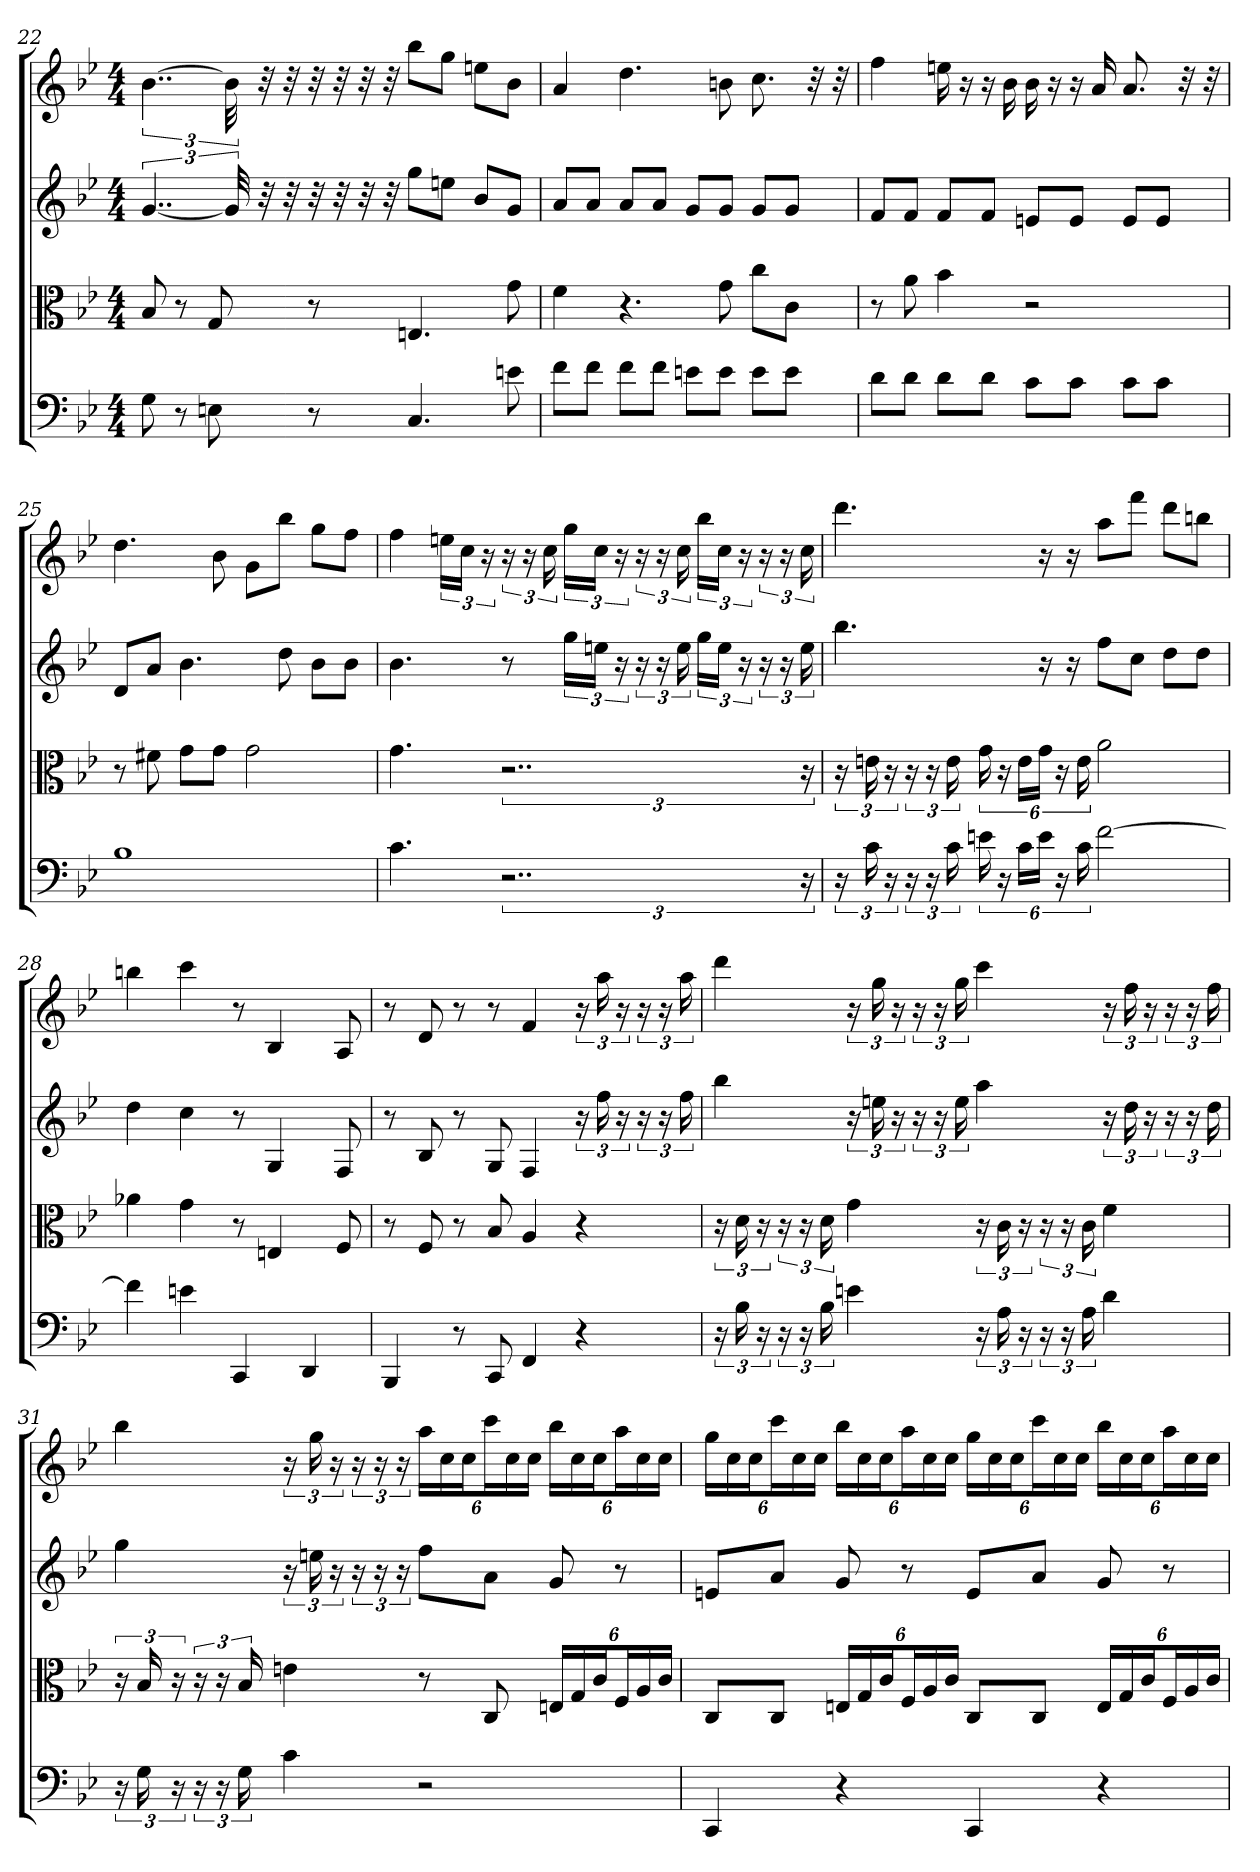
**kern	**kern	**kern	**kern
*part4	*part3	*part2	*part1
*staff4	*staff3	*staff2	*staff1
*clefF4	*clefC3	*clefG2	*clefG2
*k[b-e-]	*k[b-e-]	*k[b-e-]	*k[b-e-]
*B-:	*B-:	*B-:	*B-:
*M4/4	*M4/4	*M4/4	*M4/4
=22	=22	=22	=22
8G	8B-	[6..g	[6..b-
8r	8r	.	.
8En	8G	.	.
.	.	48g]	48b-]
.	.	32r	32r
.	.	32r	32r
8r	8r	32r	32r
.	.	32r	32r
.	.	32r	32r
.	.	32r	32r
4.C	4.En	8gg\L	8bb-\L
.	.	8een\J	8gg\J
.	.	8b-/L	8een\L
8en	8g	8g/J	8b-\J
=23	=23	=23	=23
8f\L	4f	8a/L	4a
8f\J	.	8a/J	.
8f\L	4.r	8a/L	4.dd
8f\J	.	8a/J	.
8en\L	.	8g/L	.
8e\J	8g	8g/J	8bn
8e\L	8cc\L	8g/L	8.cc
8e\J	8c\J	8g/J	.
.	.	.	32r
.	.	.	32r
=24	=24	=24	=24
8d\L	8r	8f/L	4ff
8d\J	8a	8f/J	.
8d\L	4b-	8f/L	16een
.	.	.	16r
8d\J	.	8f/J	16r
.	.	.	16b-
8c\L	2r	8en/L	16b-
.	.	.	16r
8c\J	.	8e/J	16r
.	.	.	16a
8c\L	.	8e/L	8.a
8c\J	.	8e/J	.
.	.	.	32r
.	.	.	32r
=25	=25	=25	=25
1B-	8r	8d/L	4.dd
.	8f#X	8a/J	.
.	8g\L	4.b-	.
.	8g\J	.	8b-
.	2g	.	8g\L
.	.	8dd	8bb-\J
.	.	8b-\L	8gg\L
.	.	8b-\J	8ff\J
=26	=26	=26	=26
4.c	4.g	4.b-	4ff
.	.	.	24een\LL
.	.	.	24cc\JJ
.	.	.	24r
3..r	3..r	8r	24r
.	.	.	24r
.	.	.	24cc
.	.	24gg\LL	24gg\LL
.	.	24een\JJ	24cc\JJ
.	.	24r	24r
.	.	24r	24r
.	.	24r	24r
.	.	24ee	24cc
.	.	24gg\LL	24bb-\LL
.	.	24ee\JJ	24cc\JJ
.	.	24r	24r
.	.	24r	24r
.	.	24r	24r
24r	24r	24ee	24cc
=27	=27	=27	=27
24r	24r	4.bb-	4.ddd
24c	24en	.	.
24r	24r	.	.
24r	24r	.	.
24r	24r	.	.
24c	24e	.	.
24en	24g	.	.
24r	24r	.	.
24c\LL	24e\LL	.	.
24e\JJ	24g\JJ	16r	16r
24r	24r	.	.
.	.	16r	16r
24c	24e	.	.
[2f	2a	8ff\L	8aa\L
.	.	8cc\J	8fff\J
.	.	8dd\L	8ddd\L
.	.	8dd\J	8bbn\J
=28	=28	=28	=28
4f]	4a-X	4dd	4bbn
4en	4g	4cc	4ccc
4CC	8r	8r	8r
.	4En	4G	4B-
4DD	.	.	.
.	8F	8F	8A
=29	=29	=29	=29
4BBB-	8r	8r	8r
.	8F	8B-	8d
8r	8r	8r	8r
8CC	8B-	8G	8r
4FF	4A	4F	4f
4r	4r	24r	24r
.	.	24ff	24aa
.	.	24r	24r
.	.	24r	24r
.	.	24r	24r
.	.	24ff	24aa
=30	=30	=30	=30
24r	24r	4bb-	4ddd
24B-	24d	.	.
24r	24r	.	.
24r	24r	.	.
24r	24r	.	.
24B-	24d	.	.
4en	4g	24r	24r
.	.	24een	24gg
.	.	24r	24r
.	.	24r	24r
.	.	24r	24r
.	.	24ee	24gg
24r	24r	4aa	4ccc
24A	24c	.	.
24r	24r	.	.
24r	24r	.	.
24r	24r	.	.
24A	24c	.	.
4d	4f	24r	24r
.	.	24dd	24ff
.	.	24r	24r
.	.	24r	24r
.	.	24r	24r
.	.	24dd	24ff
=31	=31	=31	=31
24r	24r	4gg	4bb-
24G	24B-	.	.
24r	24r	.	.
24r	24r	.	.
24r	24r	.	.
24G	24B-	.	.
4c	4en	24r	24r
.	.	24een	24gg
.	.	24r	24r
.	.	24r	24r
.	.	24r	24r
.	.	24r	24r
2r	8r	8ff\L	24aa\LL
.	.	.	24cc\
.	.	.	24cc\J
.	8C	8a\J	24ccc\L
.	.	.	24cc\
.	.	.	24cc\JJ
.	24En/LL	8g	24bb-\LL
.	24G/	.	24cc\
.	24c/J	.	24cc\J
.	24F/L	8r	24aa\L
.	24A/	.	24cc\
.	24c/JJ	.	24cc\JJ
=32	=32	=32	=32
4CC	8C/L	8en/L	24gg\LL
.	.	.	24cc\
.	.	.	24cc\J
.	8C/J	8a/J	24ccc\L
.	.	.	24cc\
.	.	.	24cc\JJ
4r	24En/LL	8g	24bb-\LL
.	24G/	.	24cc\
.	24c/J	.	24cc\J
.	24F/L	8r	24aa\L
.	24A/	.	24cc\
.	24c/JJ	.	24cc\JJ
4CC	8C/L	8e/L	24gg\LL
.	.	.	24cc\
.	.	.	24cc\J
.	8C/J	8a/J	24ccc\L
.	.	.	24cc\
.	.	.	24cc\JJ
4r	24E/LL	8g	24bb-\LL
.	24G/	.	24cc\
.	24c/J	.	24cc\J
.	24F/L	8r	24aa\L
.	24A/	.	24cc\
.	24c/JJ	.	24cc\JJ
=	=	=	=
*-	*-	*-	*-
